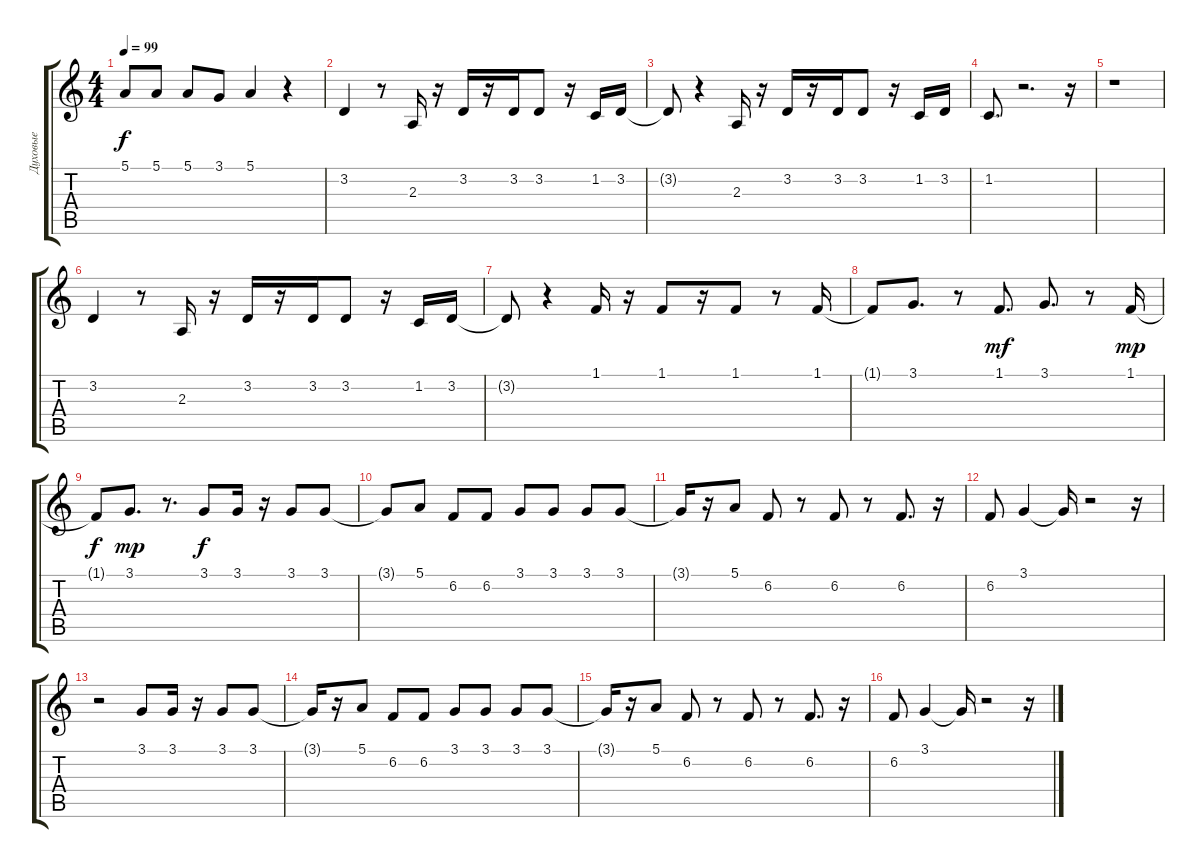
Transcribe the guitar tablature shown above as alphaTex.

\track ("Духовые" "Духовые") {instrument bassoon}
\staff {score tabs}
\tuning (E4 B3 G3 D3 A2 E2) {hide}
\ts (4 4)
\tempo 99
\clef g2
\ks c
5.1.8{dy f} 5.1.8 5.1.8 3.1.8 5.1.4 r.4 |
3.2.4 r.8 2.3.16 r.16 3.2.16 r.16 3.2.16 3.2.8 r.16 1.2.16 3.2.16 |
3.2{t}.8 r.4 2.3.16 r.16 3.2.16 r.16 3.2.16 3.2.8 r.16 1.2.16 3.2.16 |
1.2.8{d} r.2{d} r.16 |
r.1 |
3.2.4 r.8 2.3.16 r.16 3.2.16 r.16 3.2.16 3.2.8 r.16 1.2.16 3.2.16 |
3.2{t}.8 r.4 1.1.16 r.16 1.1.8 r.16 1.1.8 r.8 1.1.16 |
1.1{t}.8 3.1.8{d} r.8 1.1.8{d dy mf} 3.1.8{d} r.8 1.1.16{dy mp} |
1.1{t}.8{dy f} 3.1.8{d dy mp} r.8{d} 3.1.8{dy f} 3.1.16 r.16 3.1.8 3.1.8 |
3.1{t}.8 5.1.8 6.2.8 6.2.8 3.1.8 3.1.8 3.1.8 3.1.8 |
3.1{t}.16 r.16 5.1.8 6.2.8 r.8 6.2.8 r.8 6.2.8{d} r.16 |
6.2.8 3.1.4 3.1{t}.16 r.2 r.16 |
r.2 3.1.8 3.1.16 r.16 3.1.8 3.1.8 |
3.1{t}.16 r.16 5.1.8 6.2.8 6.2.8 3.1.8 3.1.8 3.1.8 3.1.8 |
3.1{t}.16 r.16 5.1.8 6.2.8 r.8 6.2.8 r.8 6.2.8{d} r.16 |
6.2.8 3.1.4 3.1{t}.16 r.2 r.16
